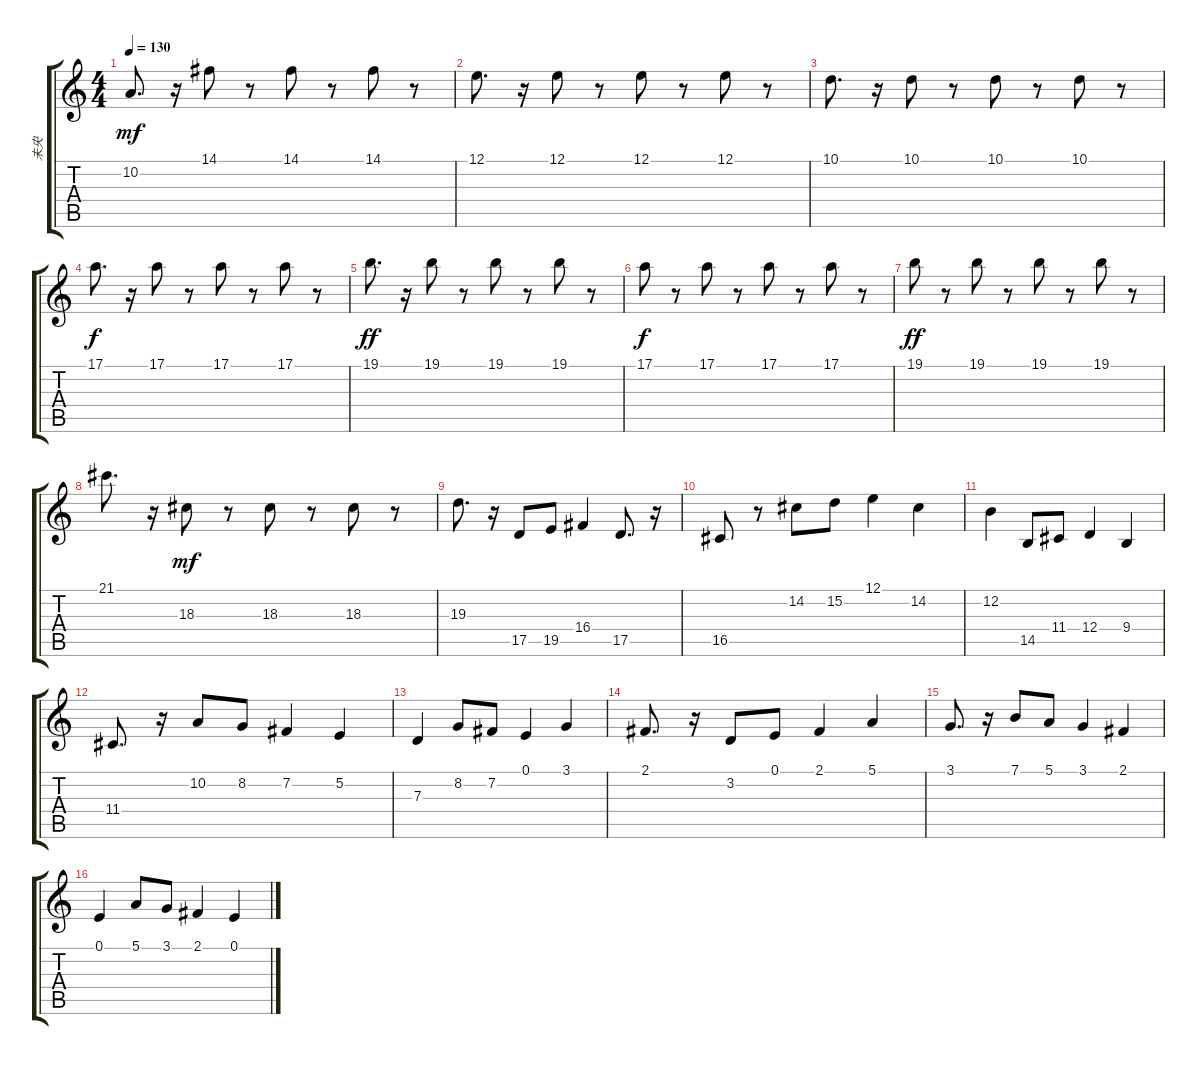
\track ("未央" "未央") {instrument churchorgan}
\staff {score tabs}
\tuning (E4 B3 G3 D3 A2 E2) {hide}
\ts (4 4)
\tempo 130
\clef g2
\ks c
10.2.8{d dy mf} r.16 14.1.8 r.8 14.1.8 r.8 14.1.8 r.8 |
12.1.8{d} r.16 12.1.8 r.8 12.1.8 r.8 12.1.8 r.8 |
10.1.8{d} r.16 10.1.8 r.8 10.1.8 r.8 10.1.8 r.8 |
17.1.8{d dy f} r.16 17.1.8 r.8 17.1.8 r.8 17.1.8 r.8 |
19.1.8{d dy ff} r.16 19.1.8 r.8 19.1.8 r.8 19.1.8 r.8 |
17.1.8{dy f} r.8 17.1.8 r.8 17.1.8 r.8 17.1.8 r.8 |
19.1.8{dy ff} r.8 19.1.8 r.8 19.1.8 r.8 19.1.8 r.8 |
21.1.8{d} r.16 18.3.8{dy mf} r.8 18.3.8 r.8 18.3.8 r.8 |
19.3.8{d} r.16 17.5.8 19.5.8 16.4.4 17.5.8{d} r.16 |
16.5.8 r.8 14.2.8 15.2.8 12.1.4 14.2.4 |
12.2.4 14.5.8 11.4.8 12.4.4 9.4.4 |
11.4.8{d} r.16 10.2.8 8.2.8 7.2.4 5.2.4 |
7.3.4 8.2.8 7.2.8 0.1.4 3.1.4 |
2.1.8{d} r.16 3.2.8 0.1.8 2.1.4 5.1.4 |
3.1.8{d} r.16 7.1.8 5.1.8 3.1.4 2.1.4 |
0.1.4 5.1.8 3.1.8 2.1.4 0.1.4
